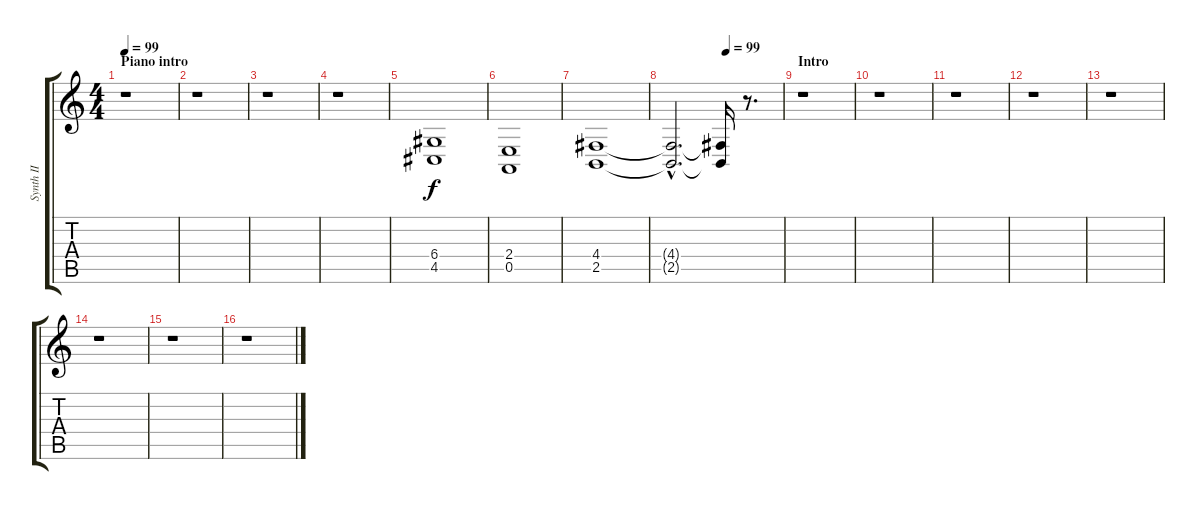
\track ("Synth II" "Synth II") {instrument stringensemble2}
\staff {score tabs}
\tuning (E4 B3 G3 D3 A2 E2) {hide}
\ts (4 4)
\section ("" "Piano intro")
\tempo 99
\tempo 90
\tempo 99
\clef g2
\ks c
r.1{dy f instrument stringensemble2} |
r.1 |
r.1 |
r.1 |
(6.4 4.5).1 |
(2.4 0.5).1 |
(4.4 2.5).1 |
\tempo (99 0.5)
(4.4{hac t} 2.5{hac t}).2{d} (4.4{t} 2.5{t}).16 r.8{d} |
\section ("" "Intro")
r.1 |
r.1 |
r.1 |
r.1 |
r.1 |
r.1 |
r.1 |
r.1
